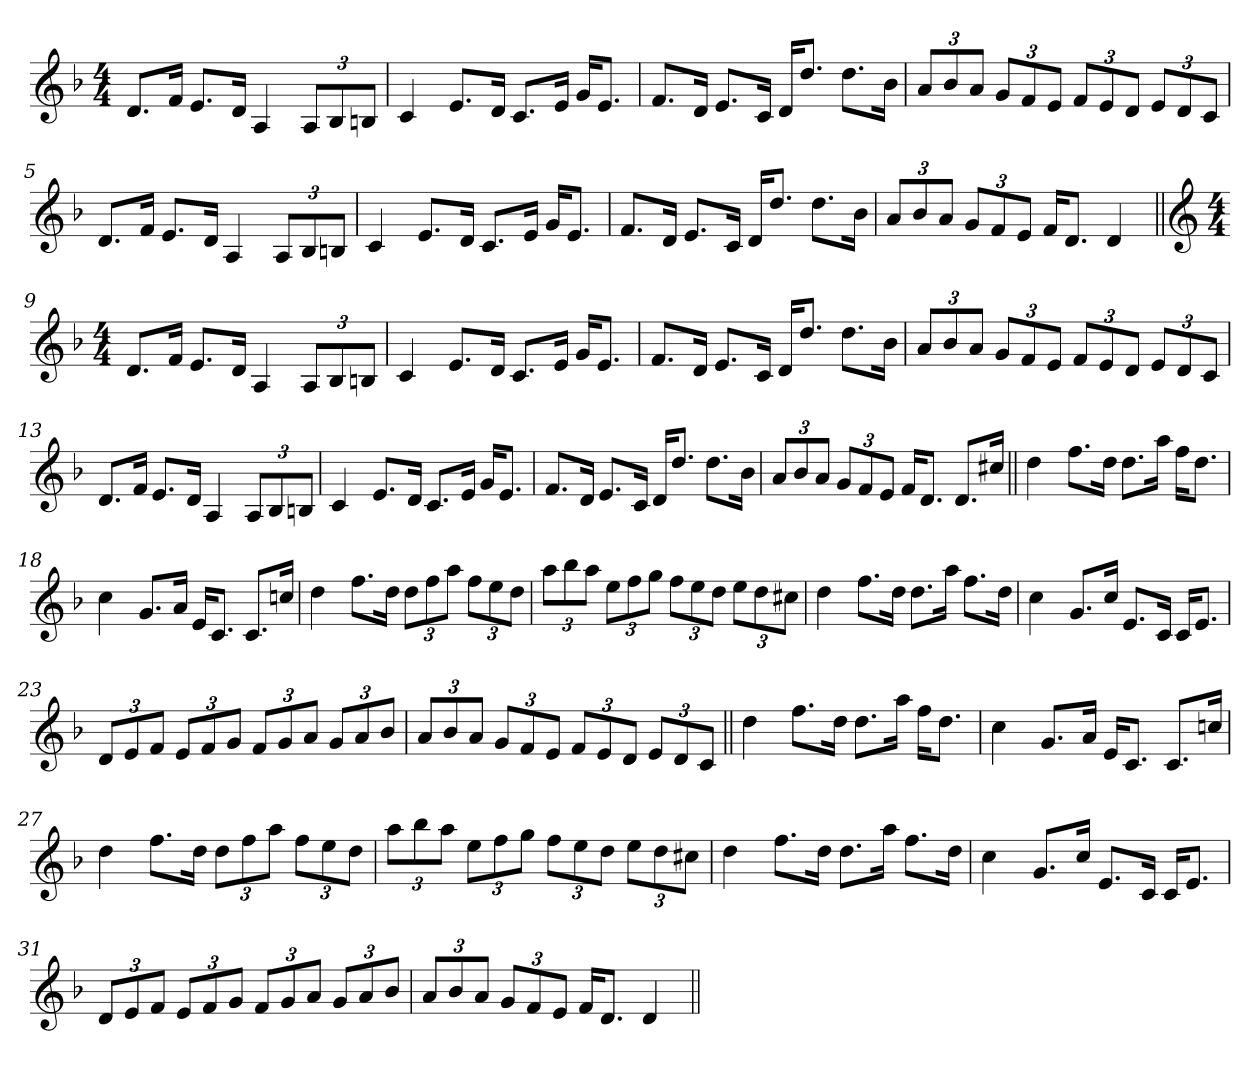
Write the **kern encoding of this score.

**kern
*part1
*staff1
*clefG2
*k[b-]
*d:
*M4/4
=1
8.d/L
16f/Jk
8.e/L
16d/Jk
4A/
12A/L
12B-/
12Bn/J
=2
4c/
8.e/L
16d/Jk
8.c/L
16e/Jk
16g/KL
8.e/J
=3
8.f/L
16d/Jk
8.e/L
16c/Jk
16d/KL
8.dd/J
8.dd\L
16b-\Jk
=4
12a/L
12b-/
12a/J
12g/L
12f/
12e/J
12f/L
12e/
12d/J
12e/L
12d/
12c/J
!!LO:LB:g=z
=5
8.d/L
16f/Jk
8.e/L
16d/Jk
4A/
12A/L
12B-/
12Bn/J
=6
4c/
8.e/L
16d/Jk
8.c/L
16e/Jk
16g/KL
8.e/J
=7
8.f/L
16d/Jk
8.e/L
16c/Jk
16d/KL
8.dd/J
8.dd\L
16b-\Jk
=8
12a/L
12b-/
12a/J
12g/L
12f/
12e/J
16f/KL
8.d/J
4d/
!!LO:LB:g=z
=9||
*clefG2
*M4/4
8.d/L
16f/Jk
8.e/L
16d/Jk
4A/
12A/L
12B-/
12Bn/J
=10
4c/
8.e/L
16d/Jk
8.c/L
16e/Jk
16g/KL
8.e/J
=11
8.f/L
16d/Jk
8.e/L
16c/Jk
16d/KL
8.dd/J
8.dd\L
16b-\Jk
=12
12a/L
12b-/
12a/J
12g/L
12f/
12e/J
12f/L
12e/
12d/J
12e/L
12d/
12c/J
!!LO:LB:g=z
=13
8.d/L
16f/Jk
8.e/L
16d/Jk
4A/
12A/L
12B-/
12Bn/J
=14
4c/
8.e/L
16d/Jk
8.c/L
16e/Jk
16g/KL
8.e/J
=15
8.f/L
16d/Jk
8.e/L
16c/Jk
16d/KL
8.dd/J
8.dd\L
16b-\Jk
=16
12a/L
12b-/
12a/J
12g/L
12f/
12e/J
16f/KL
8.d/J
8.d/L
16cc#X/Jk
!!LO:LB:g=z
=17||
4dd\
8.ff\L
16dd\Jk
8.dd\L
16aa\Jk
16ff\KL
8.dd\J
=18
4cc\
8.g/L
16a/Jk
16e/KL
8.c/J
8.c/L
16ccn/Jk
=19
4dd\
8.ff\L
16dd\Jk
12dd\L
12ff\
12aa\J
12ff\L
12ee\
12dd\J
=20
12aa\L
12bb-\
12aa\J
12ee\L
12ff\
12gg\J
12ff\L
12ee\
12dd\J
12ee\L
12dd\
12cc#X\J
!!LO:LB:g=z
=21
4dd\
8.ff\L
16dd\Jk
8.dd\L
16aa\Jk
8.ff\L
16dd\Jk
=22
4cc\
8.g/L
16cc/Jk
8.e/L
16c/Jk
16c/KL
8.e/J
=23
12d/L
12e/
12f/J
12e/L
12f/
12g/J
12f/L
12g/
12a/J
12g/L
12a/
12b-/J
=24
12a/L
12b-/
12a/J
12g/L
12f/
12e/J
12f/L
12e/
12d/J
12e/L
12d/
12c/J
!!LO:LB:g=z
=25||
4dd\
8.ff\L
16dd\Jk
8.dd\L
16aa\Jk
16ff\KL
8.dd\J
=26
4cc\
8.g/L
16a/Jk
16e/KL
8.c/J
8.c/L
16ccn/Jk
=27
4dd\
8.ff\L
16dd\Jk
12dd\L
12ff\
12aa\J
12ff\L
12ee\
12dd\J
=28
12aa\L
12bb-\
12aa\J
12ee\L
12ff\
12gg\J
12ff\L
12ee\
12dd\J
12ee\L
12dd\
12cc#X\J
!!LO:LB:g=z
=29
4dd\
8.ff\L
16dd\Jk
8.dd\L
16aa\Jk
8.ff\L
16dd\Jk
=30
4cc\
8.g/L
16cc/Jk
8.e/L
16c/Jk
16c/KL
8.e/J
=31
12d/L
12e/
12f/J
12e/L
12f/
12g/J
12f/L
12g/
12a/J
12g/L
12a/
12b-/J
=32
12a/L
12b-/
12a/J
12g/L
12f/
12e/J
16f/KL
8.d/J
4d/
=||
*-
